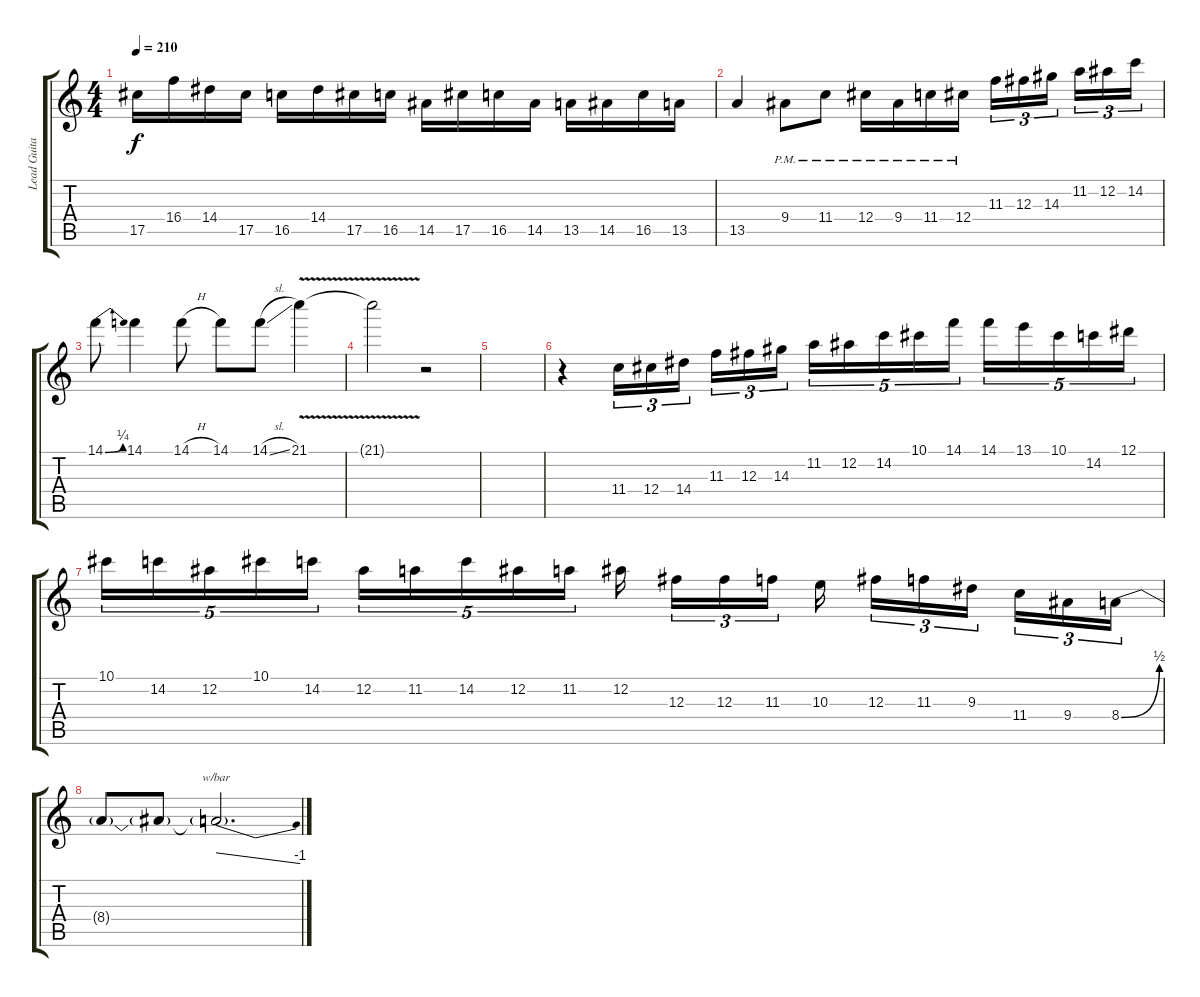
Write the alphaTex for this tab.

\track ("Lead Guitar I (Malmsteen)" "Lead Guita") {instrument distortionguitar}
\staff {score tabs}
\tuning (Eb4 Bb3 Gb3 Db3 Ab2 Eb2) {hide}
\ts (4 4)
\tempo 210
\clef g2
\ks c
17.5.16{dy f} 16.4.16 14.4.16 17.5.16 16.5.16 14.4.16 17.5.16 16.5.16 14.5.16 17.5.16 16.5.16 14.5.16 13.5.16 14.5.16 16.5.16 13.5.16 |
13.5.4 9.4{pm}.8 11.4{pm}.8 12.4{pm}.16 9.4{pm}.16 11.4{pm}.16 12.4{pm}.16 11.3.16{tu (3 2)} 12.3.16{tu (3 2)} 14.3.16{tu (3 2) beam splitsecondary} 11.2.16{tu (3 2)} 12.2.16{tu (3 2)} 14.2.16{tu (3 2)} |
14.1{be (bend 0 0 60 1)}.8 14.1.4 14.1{h}.8 14.1.8 14.1{sl}.8 21.1{v}.4 |
21.1{t}.2 r.2 |
|
r.4 11.4.16{tu (3 2)} 12.4.16{tu (3 2)} 14.4.16{tu (3 2) beam splitsecondary} 11.3.16{tu (3 2)} 12.3.16{tu (3 2)} 14.3.16{tu (3 2)} 11.2.16{tu (5 4)} 12.2.16{tu (5 4)} 14.2.16{tu (5 4)} 10.1.16{tu (5 4)} 14.1.16{tu (5 4)} 14.1.16{tu (5 4)} 13.1.16{tu (5 4)} 10.1.16{tu (5 4)} 14.2.16{tu (5 4)} 12.1.16{tu (5 4)} |
10.1.16{tu (5 4)} 14.2.16{tu (5 4)} 12.2.16{tu (5 4)} 10.1.16{tu (5 4)} 14.2.16{tu (5 4)} 12.2.16{tu (5 4)} 11.2.16{tu (5 4)} 14.2.16{tu (5 4)} 12.2.16{tu (5 4)} 11.2.16{tu (5 4)} 12.2.16{beam splitsecondary} 12.3.16{tu (3 2)} 12.3.16{tu (3 2)} 11.3.16{tu (3 2) beam splitsecondary} 10.3.16 12.3.16{tu (3 2)} 11.3.16{tu (3 2)} 9.3.16{tu (3 2) beam splitsecondary} 11.4.16{tu (3 2)} 9.4.16{tu (3 2)} 8.4{be (bend 0 0 60 2)}.16{tu (3 2)} |
8.4{t}.8 8.4{t}.8 8.4{t}.2{d tbe (dive default 0 0 60 -4)}
